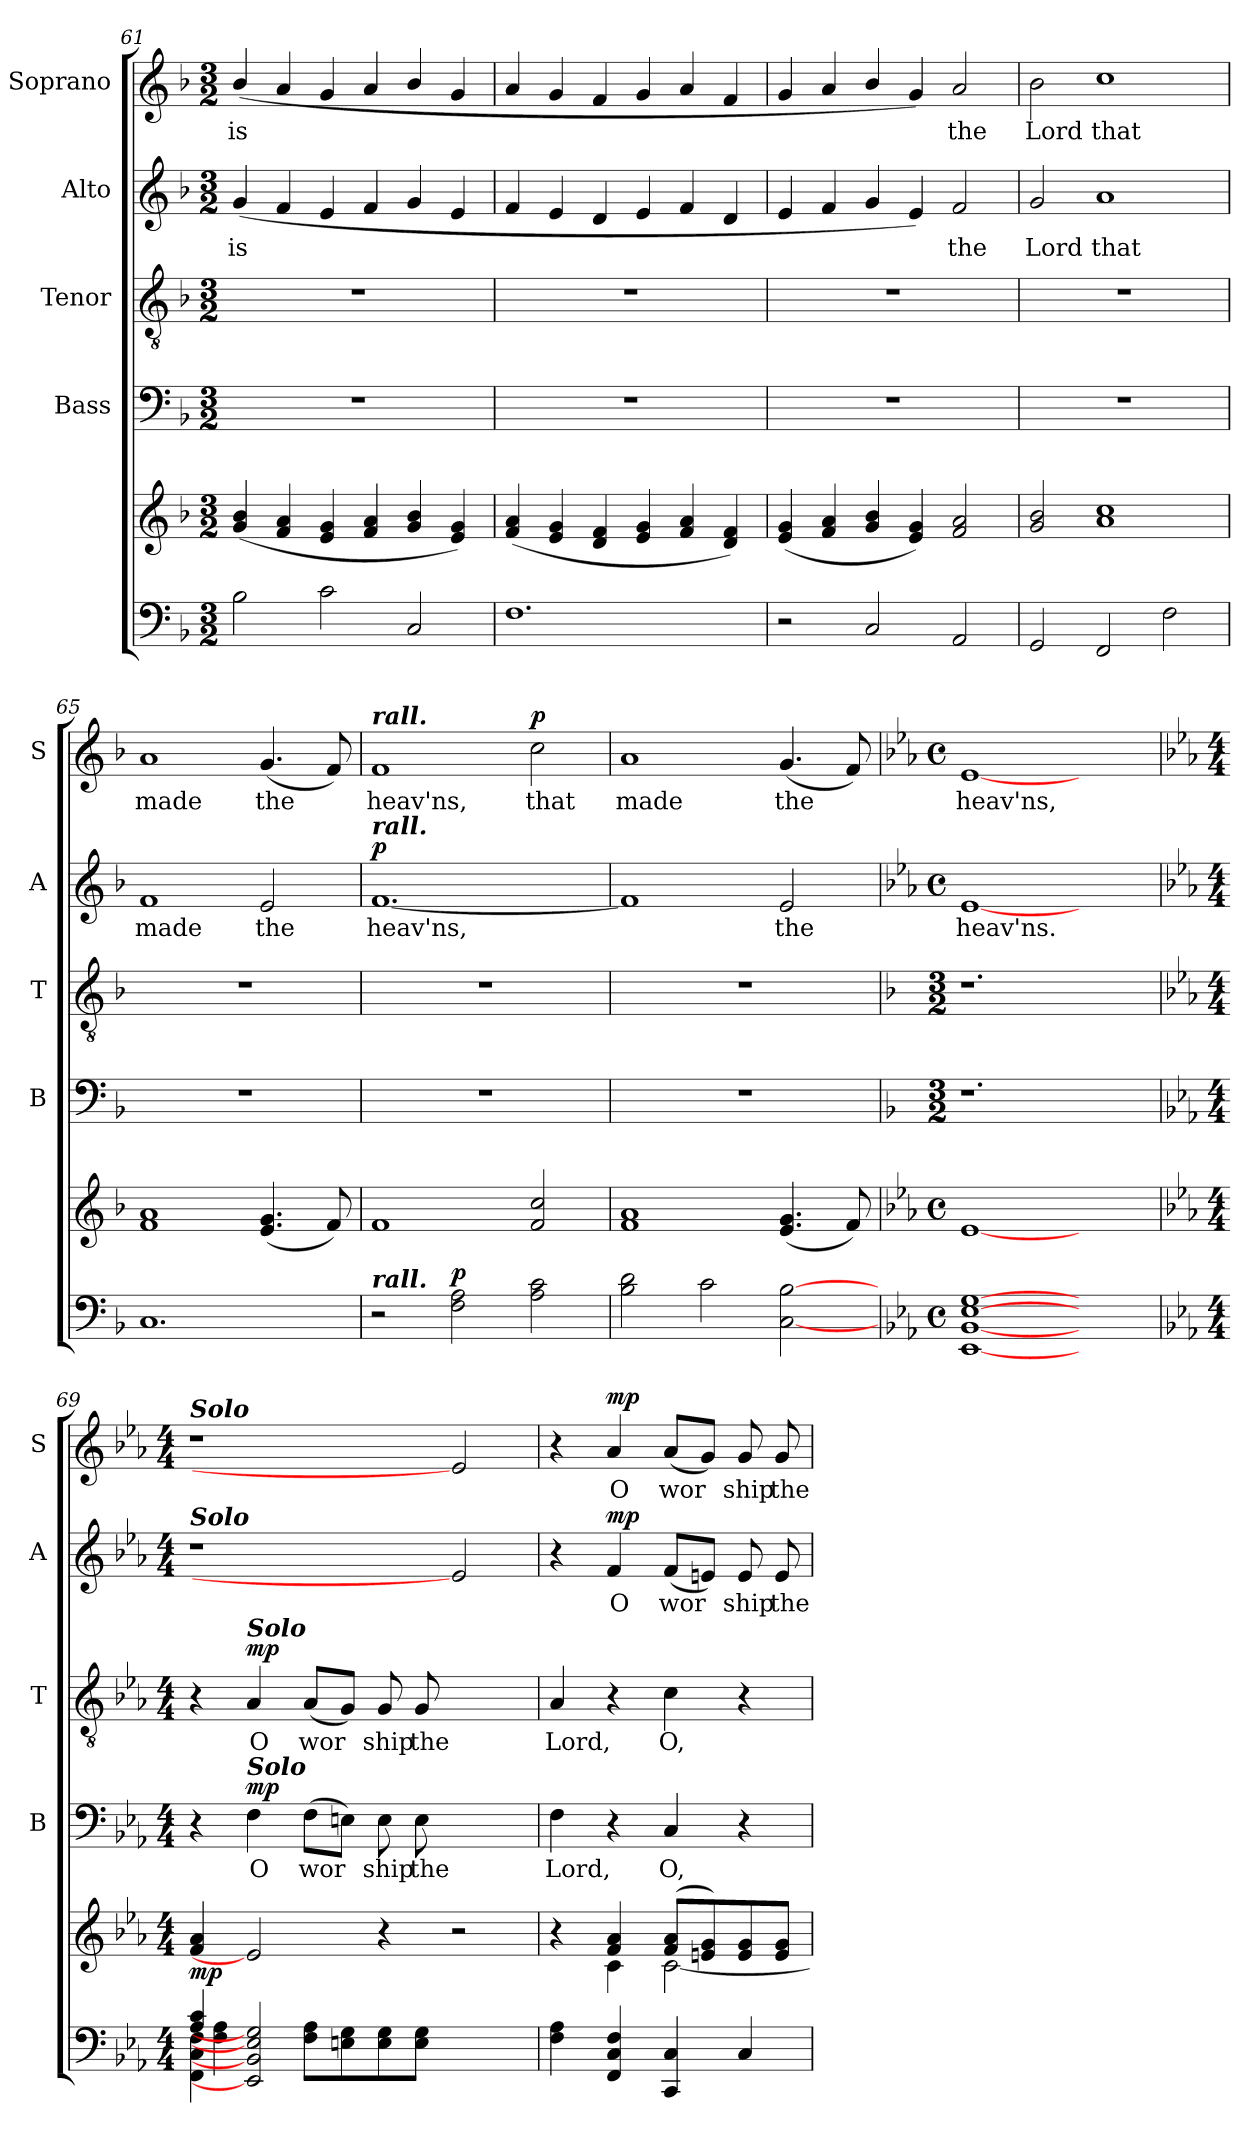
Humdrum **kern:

**kern	**dynam	**kern	**dynam	**kern	**text	**dynam	**kern	**text	**dynam	**kern	**text	**dynam	**kern	**text	**dynam
*part6	*part6	*part5	*part5	*part4	*part4	*part4	*part3	*part3	*part3	*part2	*part2	*part2	*part1	*part1	*part1
*staff6	*staff6	*staff5	*staff5	*staff4	*staff4	*staff4	*staff3	*staff3	*staff3	*staff2	*staff2	*staff2	*staff1	*staff1	*staff1
*	*	*	*	*I"Bass	*	*	*I"Tenor	*	*	*I"Alto	*	*	*I"Soprano	*	*
*	*	*	*	*I'B	*	*	*I'T	*	*	*I'A	*	*	*I'S	*	*
!!LO:PB:g=z
*clefF4	*	*clefG2	*	*clefF4	*	*	*clefGv2	*	*	*clefG2	*	*	*clefG2	*	*
*k[b-]	*	*k[b-]	*	*k[b-]	*	*	*k[b-]	*	*	*k[b-]	*	*	*k[b-]	*	*
*F:	*	*F:	*	*F:	*	*	*F:	*	*	*F:	*	*	*F:	*	*
*M3/2	*	*M3/2	*	*M3/2	*	*	*M3/2	*	*	*M3/2	*	*	*M3/2	*	*
=61	=61	=61	=61	=61	=61	=61	=61	=61	=61	=61	=61	=61	=61	=61	=61
!	!	!	!	!	!	!	!	!	!	!	!LO:LY:b	!	!	!LO:LY:b	!
2B-\	.	(<4g/ 4b-/	.	1.r	.	.	1.r	.	.	(<4g/	is	.	(<4b-/	is	.
.	.	4f/ 4a/	.	.	.	.	.	.	.	4f/	.	.	4a/	.	.
2c\	.	4e/ 4g/	.	.	.	.	.	.	.	4e/	.	.	4g/	.	.
.	.	4f/ 4a/	.	.	.	.	.	.	.	4f/	.	.	4a/	.	.
2C/	.	4g/ 4b-/	.	.	.	.	.	.	.	4g/	.	.	4b-/	.	.
.	.	4e/ 4g/)	.	.	.	.	.	.	.	4e/	.	.	4g/	.	.
=62	=62	=62	=62	=62	=62	=62	=62	=62	=62	=62	=62	=62	=62	=62	=62
1.F	.	(<4f/ 4a/	.	1.r	.	.	1.r	.	.	4f/	.	.	4a/	.	.
.	.	4e/ 4g/	.	.	.	.	.	.	.	4e/	.	.	4g/	.	.
.	.	4d/ 4f/	.	.	.	.	.	.	.	4d/	.	.	4f/	.	.
.	.	4e/ 4g/	.	.	.	.	.	.	.	4e/	.	.	4g/	.	.
.	.	4f/ 4a/	.	.	.	.	.	.	.	4f/	.	.	4a/	.	.
.	.	4d/ 4f/)	.	.	.	.	.	.	.	4d/	.	.	4f/	.	.
=63	=63	=63	=63	=63	=63	=63	=63	=63	=63	=63	=63	=63	=63	=63	=63
2r	.	(<4e/ 4g/	.	1.r	.	.	1.r	.	.	4e/	.	.	4g/	.	.
.	.	4f/ 4a/	.	.	.	.	.	.	.	4f/	.	.	4a/	.	.
2C/	.	4g/ 4b-/	.	.	.	.	.	.	.	4g/	.	.	4b-/	.	.
.	.	4e/ 4g/)	.	.	.	.	.	.	.	4e/)	.	.	4g/)	.	.
!	!	!	!	!	!	!	!	!	!	!	!LO:LY:b	!	!	!LO:LY:b	!
2AA/	.	2f/ 2a/	.	.	.	.	.	.	.	2f/	the	.	2a/	the	.
=64	=64	=64	=64	=64	=64	=64	=64	=64	=64	=64	=64	=64	=64	=64	=64
!	!	!	!	!	!	!	!	!	!	!	!LO:LY:b	!	!	!LO:LY:b	!
2GG/	.	2g/ 2b-/	.	1.r	.	.	1.r	.	.	2g/	Lord	.	2b-\	Lord	.
!	!	!	!	!	!	!	!	!	!	!	!LO:LY:b	!	!	!LO:LY:b	!
2FF/	.	1a 1cc	.	.	.	.	.	.	.	1a	that	.	1cc	that	.
2F\	.	.	.	.	.	.	.	.	.	.	.	.	.	.	.
=65	=65	=65	=65	=65	=65	=65	=65	=65	=65	=65	=65	=65	=65	=65	=65
!	!	!	!	!	!	!	!	!	!	!	!LO:LY:b	!	!	!LO:LY:b	!
1.C	.	1f 1a	.	1.r	.	.	1.r	.	.	1f	made	.	1a	made	.
!	!	!	!	!	!	!	!	!	!	!	!LO:LY:b	!	!	!LO:LY:b	!
.	.	(<4.e/ 4.g/	.	.	.	.	.	.	.	2e/	the	.	(<4.g/	the	.
.	.	8f/)	.	.	.	.	.	.	.	.	.	.	8f/)	.	.
=66	=66	=66	=66	=66	=66	=66	=66	=66	=66	=66	=66	=66	=66	=66	=66
!	!	!	!	!	!	!	!	!	!	!	!	!	!LO:TX:a:Bi:t=rall.	!	!
!	!	!	!	!	!	!	!	!	!	!LO:TX:a:Bi:t=rall.	!	!	!	!	!
!LO:TX:a:Bi:t=rall.	!	!	!	!	!	!	!	!	!	!	!	!	!	!	!
!	!	!	!	!	!	!	!	!	!	!	!LO:LY:b	!LO:DY:b	!	!LO:LY:b	!
2r	.	1f	.	1.r	.	.	1.r	.	.	[1.f	heav'ns,	p	1f	heav'ns,	.
!	!LO:DY:a	!	!	!	!	!	!	!	!	!	!	!	!	!	!
2F\ 2A\	p	.	.	.	.	.	.	.	.	.	.	.	.	.	.
!	!	!	!	!	!	!	!	!	!	!	!	!	!	!LO:LY:b	!LO:DY:b
2A\ 2c\	.	2f/ 2cc/	.	.	.	.	.	.	.	.	.	.	2cc\	that	p
=67	=67	=67	=67	=67	=67	=67	=67	=67	=67	=67	=67	=67	=67	=67	=67
!	!	!	!	!	!	!	!	!	!	!	!	!	!	!LO:LY:b	!
2B-\ 2d\	.	1f 1a	.	1.r	.	.	1.r	.	.	1f]	.	.	1a	made	.
2c\	.	.	.	.	.	.	.	.	.	.	.	.	.	.	.
!	!	!	!	!	!	!	!	!	!	!	!LO:LY:b	!	!	!LO:LY:b	!
[2C\ [2B-\	.	(<4.e/ 4.g/	.	.	.	.	.	.	.	2e/	the	.	(<4.g/	the	.
.	.	8f/)	.	.	.	.	.	.	.	.	.	.	8f/)	.	.
=68	=68	=68	=68	=68	=68	=68	=68	=68	=68	=68	=68	=68	=68	=68	=68
*k[b-e-a-]	*	*k[b-e-a-]	*	*	*	*	*	*	*	*k[b-e-a-]	*	*	*k[b-e-a-]	*	*
*E-:	*	*E-:	*	*	*	*	*	*	*	*E-:	*	*	*E-:	*	*
*M4/4	*	*M4/4	*	*M3/2	*	*	*M3/2	*	*	*M4/4	*	*	*M4/4	*	*
*met(c)	*	*met(c)	*	*	*	*	*	*	*	*met(c)	*	*	*met(c)	*	*
!	!	!	!	!	!	!	!	!	!	!	!LO:LY:b	!	!	!LO:LY:b	!
[1EE- [1BB- [1E- [1G	.	[1e-	.	1.r	.	.	1.r	.	.	[1e-	heav'ns.	.	[1e-	heav'ns,	.
2ryy	.	2ryy	.	.	.	.	.	.	.	2ryy	.	.	2ryy	.	.
!!LO:LB:g=z
=69	=69	=69	=69	=69	=69	=69	=69	=69	=69	=69	=69	=69	=69	=69	=69
*	*	*	*	*k[b-e-a-]	*	*	*k[b-e-a-]	*	*	*	*	*	*	*	*
*	*	*	*	*E-:	*	*	*E-:	*	*	*	*	*	*	*	*
*M4/4	*	*M4/4	*	*M4/4	*	*	*M4/4	*	*	*M4/4	*	*	*M4/4	*	*
*^	*	*^	*	*	*	*	*	*	*	*	*	*	*	*	*
!	!	!	!	!	!	!	!	!	!	!	!	!	!	!	!LO:TX:a:Bi:t=Solo	!	!
!	!	!	!	!	!	!	!	!	!	!	!	!LO:TX:a:Bi:t=Solo	!	!	!	!	!
!	!	!	!	!	!LO:DY:b	!	!	!	!	!	!	!	!	!	!	!	!
4A-/ 4c/	4FF\ 4C\ 4F\	.	4f/ 4a-/	1ryy	mp	4r	.	.	4r	.	.	1r	.	.	1r	.	.
!	!	!	!	!	!	!	!	!	!LO:TX:a:Bi:t=Solo	!	!	!	!	!	!	!	!
!	!	!	!	!	!	!LO:TX:a:Bi:t=Solo	!	!	!	!	!	!	!	!	!	!	!
!	!	!	!	!	!	!	!LO:LY:b	!LO:DY:b	!	!LO:LY:b	!LO:DY:b	!	!	!	!	!	!
2EE-] 2BB-] 2E-] 2G]	4F\ 4A-\	.	2e-]	.	.	4F\	O	mp	4A-/	O	mp	.	.	.	.	.	.
!	!	!	!	!	!	!	!LO:LY:b	!	!	!LO:LY:b	!	!	!	!	!	!	!
.	8F\ 8A-\L	.	.	.	.	(>8F\L	wor­	.	(<8A-/L	wor­	.	.	.	.	.	.	.
.	8En\ 8G\	.	.	.	.	8En\J)	.	.	8G/J)	.	.	.	.	.	.	.	.
!	!	!	!	!	!	!	!LO:LY:b	!	!	!LO:LY:b	!	!	!	!	!	!	!
4ryy	8E\ 8G\	.	4r	.	.	8E\	ship	.	8G/	ship	.	.	.	.	.	.	.
!	!	!	!	!	!	!	!LO:LY:b	!	!	!LO:LY:b	!	!	!	!	!	!	!
.	8E\ 8G\J	.	.	.	.	8E\	the	.	8G/	the	.	.	.	.	.	.	.
2ryy	2ryy	.	2r	2ryy	.	2ryy	.	.	2ryy	.	.	2e-]	.	.	2e-]	.	.
=70	=70	=70	=70	=70	=70	=70	=70	=70	=70	=70	=70	=70	=70	=70	=70	=70	=70
!	!	!	!	!	!	!	!LO:LY:b	!	!	!LO:LY:b	!	!	!	!	!	!	!
4ryy	4F\ 4A-\	.	4r	4ryy	.	4F\	Lord,	.	4A-/	Lord,	.	4r	.	.	4r	.	.
!	!	!	!	!	!	!	!	!	!	!	!	!	!LO:LY:b	!LO:DY:b	!	!LO:LY:b	!LO:DY:b
4FF/ 4C/ 4F/	4ryy	.	4f/ 4a-/	4c\	.	4r	.	.	4r	.	.	4f/	O	mp	4a-/	O	mp
!	!	!	!	!	!	!	!LO:LY:b	!	!	!LO:LY:b	!	!	!LO:LY:b	!	!	!LO:LY:b	!
4CC/ 4C/	2ryy	.	(>8f/ 8a-/L	[<2c\	.	4C/	O,	.	4c\	O,	.	(<8f/L	wor­	.	(<8a-/L	wor­	.
.	.	.	8en/ 8g/)	.	.	.	.	.	.	.	.	8en/J)	.	.	8g/J)	.	.
!	!	!	!	!	!	!	!	!	!	!	!	!	!LO:LY:b	!	!	!LO:LY:b	!
4C/	.	.	8e/ 8g/	.	.	4r	.	.	4r	.	.	8e/	ship	.	8g/	ship	.
!	!	!	!	!	!	!	!	!	!	!	!	!	!LO:LY:b	!	!	!LO:LY:b	!
.	.	.	8e/ 8g/J	.	.	.	.	.	.	.	.	8e/	the	.	8g/	the	.
*v	*v	*	*	*	*	*	*	*	*	*	*	*	*	*	*	*	*
*	*	*v	*v	*	*	*	*	*	*	*	*	*	*	*	*	*
=	=	=	=	=	=	=	=	=	=	=	=	=	=	=	=
*-	*-	*-	*-	*-	*-	*-	*-	*-	*-	*-	*-	*-	*-	*-	*-
